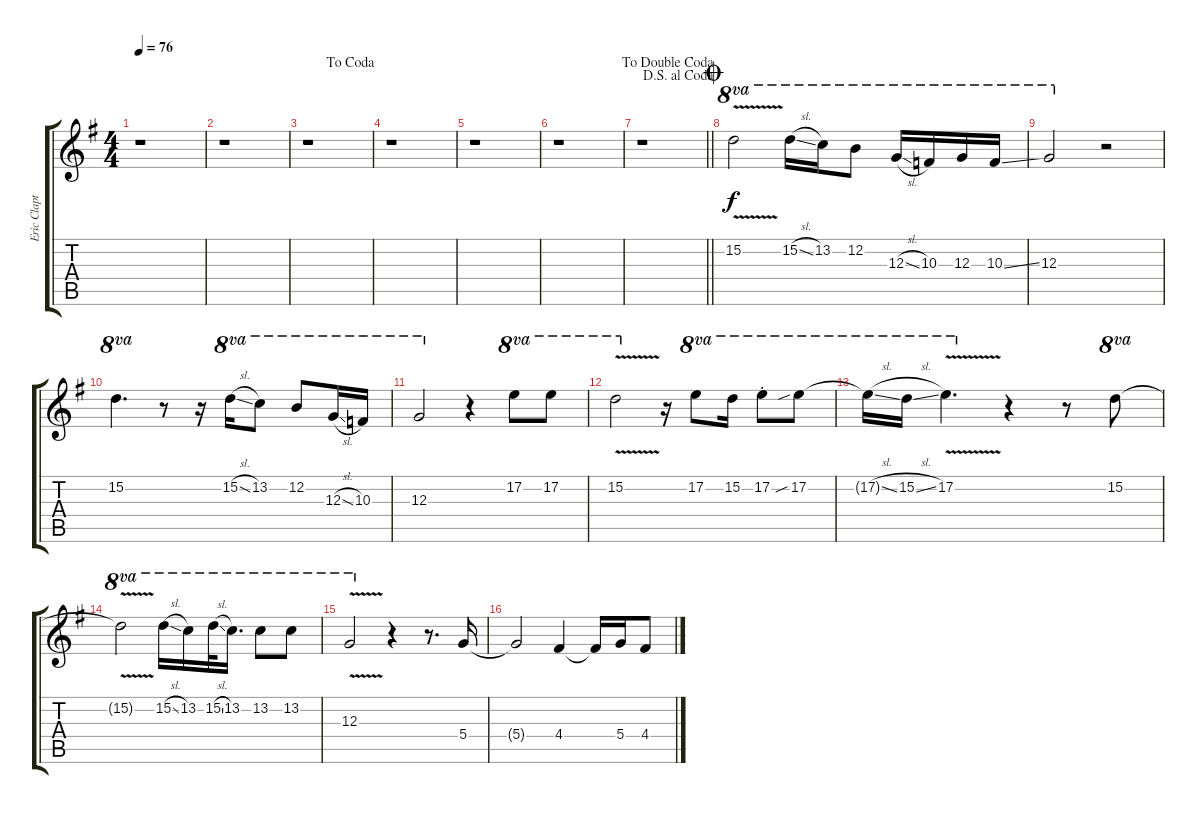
\track ("Eric Clapton (Overdriven Gtr.)" "Eric Clapt") {instrument overdrivenguitar}
\staff {score tabs}
\tuning (E4 B3 G3 D3 A2 E2) {hide}
\ts (4 4)
\tempo 76
\clef g2
\ks g
r.1{dy f} |
r.1 |
\jump dacoda
r.1 |
r.1 |
r.1 |
r.1 |
\jump dalsegnoalcoda
\jump dadoublecoda
\barLineRight lightlight
r.1 |
\jump coda
15.2{v}.2{ot 8va} 15.2{sl}.16{ot 8va} 13.2.16{ot 8va} 12.2.8{ot 8va} 12.3{sl}.16{ot 8va} 10.3.16{ot 8va} 12.3.16{ot 8va} 10.3{ss}.16{ot 8va} |
12.3.2{ot 8va} r.2 |
15.2.4{d ot 8va} r.8 r.16 15.2{sl}.16{ot 8va} 13.2.8{ot 8va} 12.2.8{ot 8va} 12.3{sl}.16{ot 8va} 10.3.16{ot 8va} |
12.3.2{ot 8va} r.4 17.2.8{ot 8va} 17.2.8{ot 8va} |
15.2{v}.2{ot 8va} r.16 17.2.8{ot 8va} 15.2.16{ot 8va} 17.2{st}.8{ot 8va} 17.2{sib}.8{ot 8va} |
17.2{sl t}.16{ot 8va} 15.2{sl}.16{ot 8va} 17.2{v}.4{d ot 8va} r.4 r.8 15.2.8{ot 8va} |
15.2{v t}.2{ot 8va} 15.2{sl}.16{ot 8va} 13.2.16{ot 8va} 15.2{sl}.32{ot 8va} 13.2.16{d ot 8va} 13.2.8{ot 8va} 13.2.8{ot 8va} |
12.3{v}.2{ot 8va} r.4 r.8{d} 5.4.16 |
5.4{t}.2 4.4.4 4.4{t}.16 5.4.16 4.4.8
